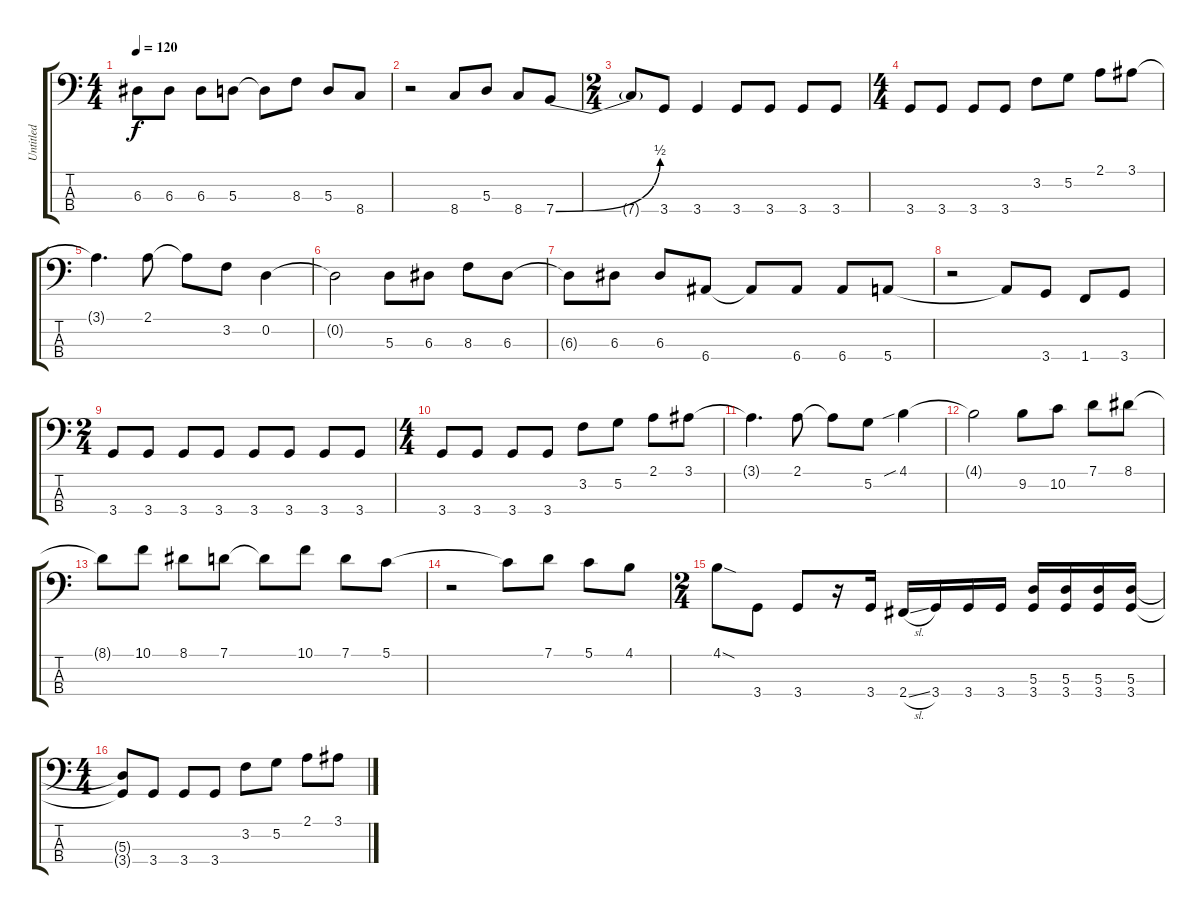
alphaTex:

\track ("Untitled" "Untitled") {instrument electricbassfinger}
\staff {score tabs}
\tuning (G2 D2 A1 E1) {hide}
\ts (4 4)
\tempo 120
\clef f4
\ks c
6.3{t}.8{dy f} 6.3.8 6.3.8 5.3.8 5.3{t}.8 8.3.8 5.3.8 8.4.8 |
r.2 8.4.8 5.3.8 8.4.8 7.4{be (bend 0 0 60 2)}.8 |
\ts (2 4)
7.4{t}.8 3.4.8 3.4.4 3.4.8 3.4.8 3.4.8 3.4.8 |
\ts (4 4)
3.4.8 3.4.8 3.4.8 3.4.8 3.2.8 5.2.8 2.1.8 3.1.8 |
3.1{t}.4{d} 2.1.8 2.1{t}.8 3.2.8 0.2.4 |
0.2{t}.2 5.3.8 6.3.8 8.3.8 6.3.8 |
6.3{t}.8 6.3.8 6.3.8 6.4.8 6.4{t}.8 6.4.8 6.4.8 5.4.8 |
r.2 5.4{t}.8 3.4.8 1.4.8 3.4.8 |
\ts (2 4)
3.4.8 3.4.8 3.4.8 3.4.8 3.4.8 3.4.8 3.4.8 3.4.8 |
\ts (4 4)
3.4.8 3.4.8 3.4.8 3.4.8 3.2.8 5.2.8 2.1.8 3.1.8 |
3.1{t}.4{d} 2.1.8 2.1{t}.8 5.2.8 4.1{sib}.4 |
4.1{t}.2 9.2.8 10.2.8 7.1.8 8.1.8 |
8.1{t}.8 10.1.8 8.1.8 7.1.8 7.1{t}.8 10.1.8 7.1.8 5.1.8 |
r.2 5.1{t}.8 7.1.8 5.1.8 4.1.8 |
\ts (2 4)
4.1{sod}.8 3.4.8 3.4.8 r.16 3.4.16 2.4{sl}.16 3.4.16 3.4.16 3.4.16 (5.3 3.4).16 (5.3 3.4).16 (5.3 3.4).16 (5.3 3.4).16 |
\ts (4 4)
(5.3{t} 3.4{t}).8 3.4.8 3.4.8 3.4.8 3.2.8 5.2.8 2.1.8 3.1.8
